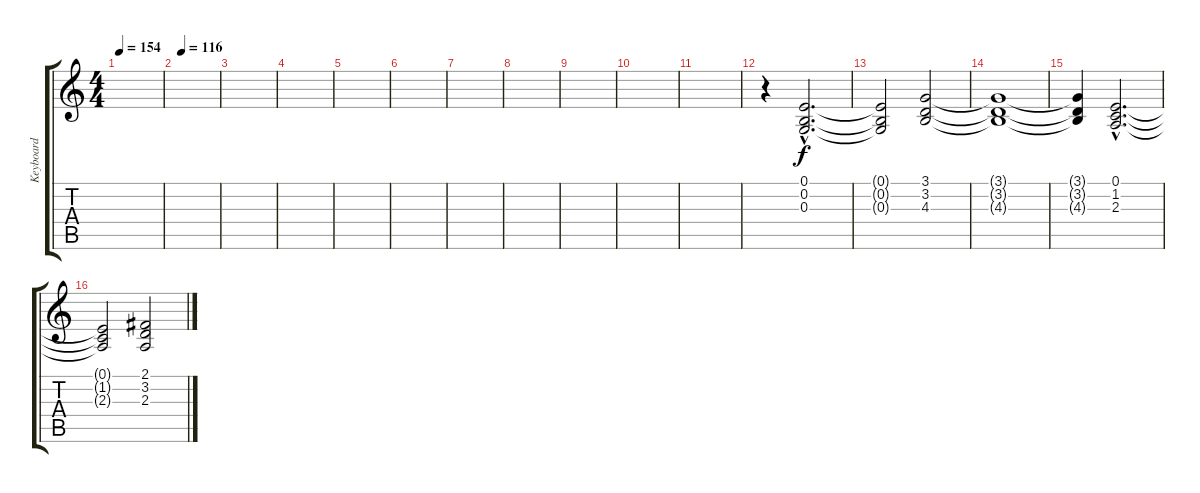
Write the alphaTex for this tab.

\track ("Keyboard" "Keyboard") {instrument brightacousticpiano}
\staff {score tabs}
\tuning (E4 B3 G3 D3 A2 E2) {hide}
\ts (4 4)
\tempo 154
\tempo 116
\tempo 154
\clef g2
\ks c
|
\tempo (116 0.125)
|
|
|
|
|
|
|
|
|
|
r.4 (0.1{hac} 0.2{hac} 0.3{hac}).2{d} |
(0.1{t} 0.2{t} 0.3{t}).2 (3.1 3.2 4.3).2 |
(3.1{t} 3.2{t} 4.3{t}).1 |
(3.1{t} 3.2{t} 4.3{t}).4 (0.1{hac} 1.2{hac} 2.3{hac}).2{d} |
(0.1{t} 1.2{t} 2.3{t}).2 (2.1 3.2 2.3).2
